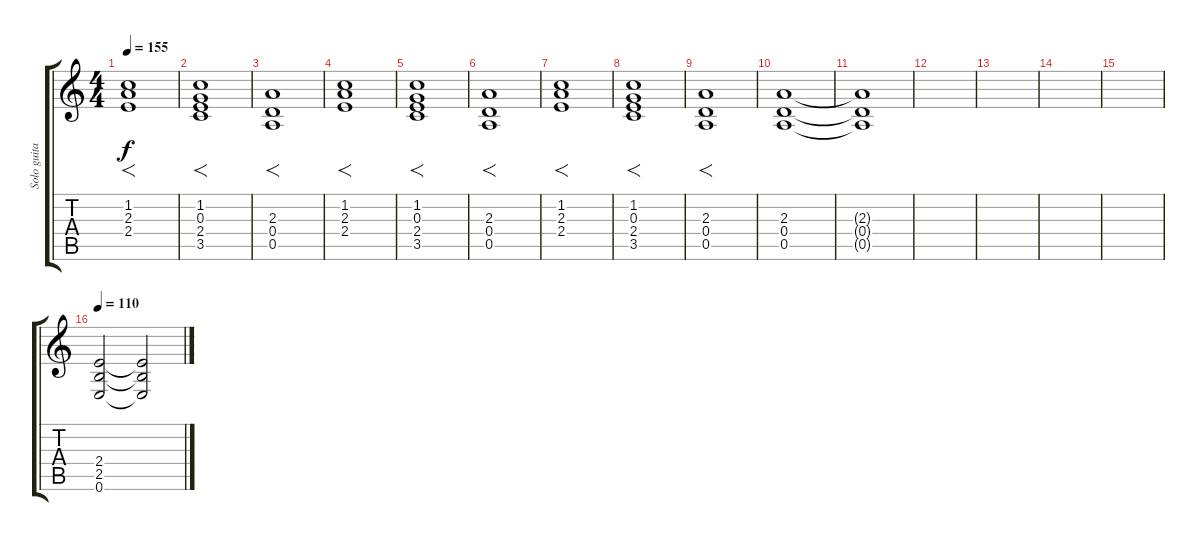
\track ("Solo guitar" "Solo guita") {instrument distortionguitar}
\staff {score tabs}
\tuning (E4 B3 G3 D3 A2 E2) {hide}
\ts (4 4)
\tempo 155
\clef g2
\ks c
(1.2 2.3 2.4).1{f dy f} |
(1.2 0.3 2.4 3.5).1{f} |
(2.3 0.4 0.5).1{f} |
(1.2 2.3 2.4).1{f} |
(1.2 0.3 2.4 3.5).1{f} |
(2.3 0.4 0.5).1{f} |
(1.2 2.3 2.4).1{f} |
(1.2 0.3 2.4 3.5).1{f} |
(2.3 0.4 0.5).1{f} |
(2.3 0.4 0.5).1 |
(2.3{t} 0.4{t} 0.5{t}).1 |
|
|
|
|
\tempo 110
(2.4 2.5 0.6).2 (2.4{t} 2.5{t} 0.6{t}).2
